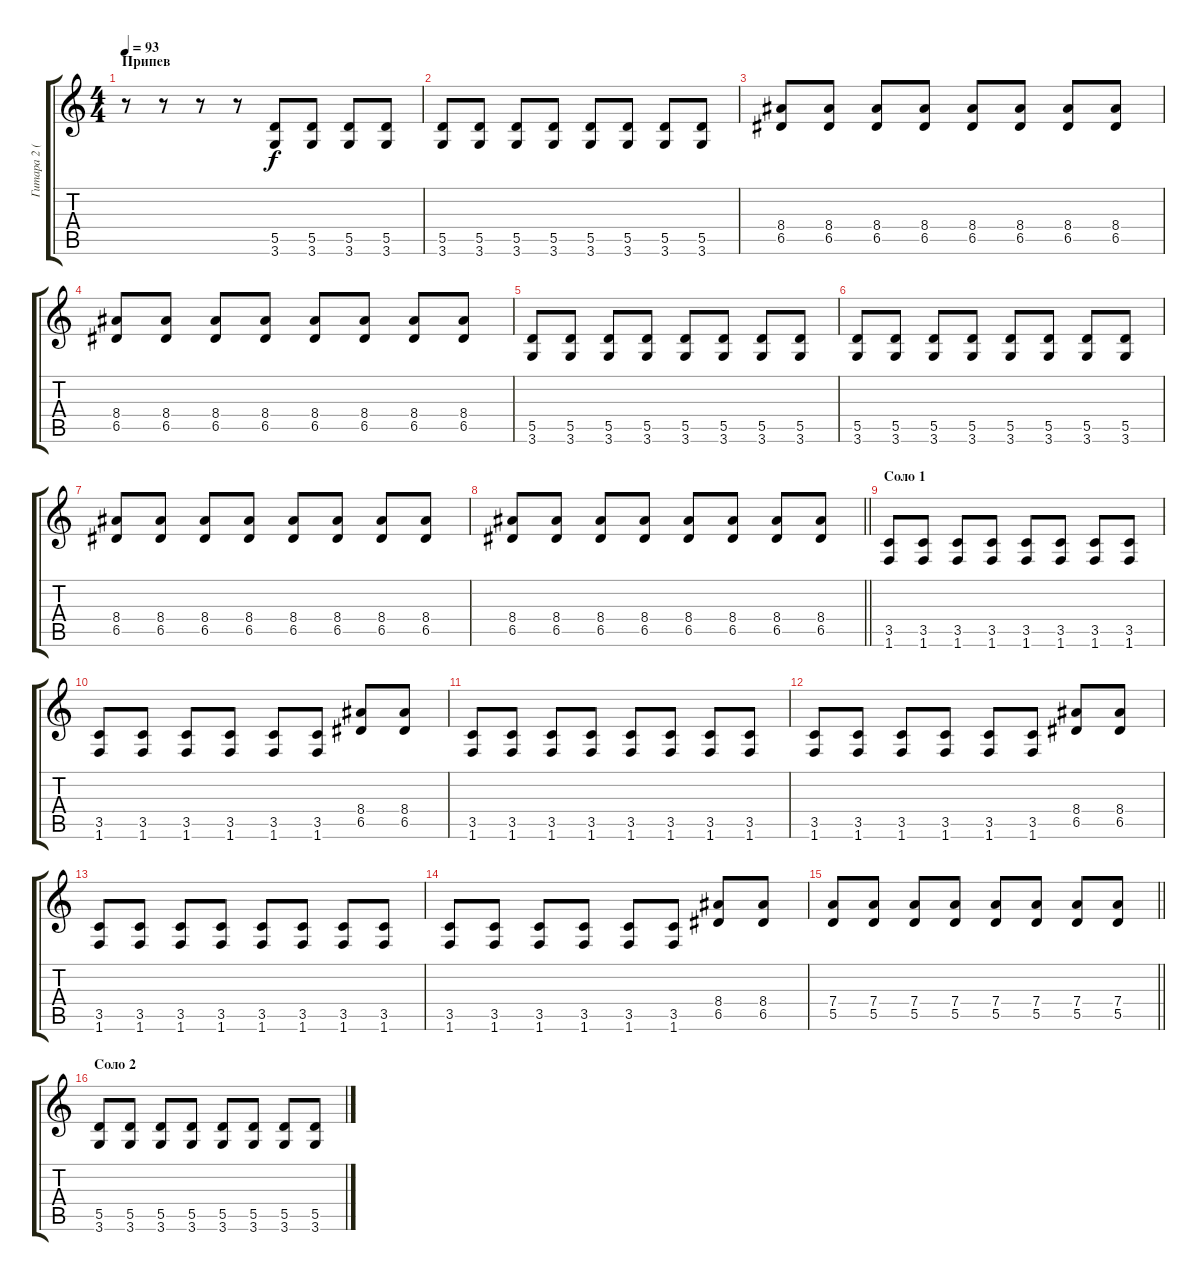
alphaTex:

\track ("Гитара 2 (ритм)" "Гитара 2 (") {instrument distortionguitar}
\staff {score tabs}
\tuning (E4 B3 G3 D3 A2 E2) {hide}
\ts (4 4)
\section ("" "Припев")
\tempo 93
\clef g2
\ks c
r.8{dy f volume 13} r.8 r.8 r.8 (5.5 3.6).8 (5.5 3.6).8 (5.5 3.6).8 (5.5 3.6).8 |
(5.5 3.6).8 (5.5 3.6).8 (5.5 3.6).8 (5.5 3.6).8 (5.5 3.6).8 (5.5 3.6).8 (5.5 3.6).8 (5.5 3.6).8 |
(8.4 6.5).8 (8.4 6.5).8 (8.4 6.5).8 (8.4 6.5).8 (8.4 6.5).8 (8.4 6.5).8 (8.4 6.5).8 (8.4 6.5).8 |
(8.4 6.5).8 (8.4 6.5).8 (8.4 6.5).8 (8.4 6.5).8 (8.4 6.5).8 (8.4 6.5).8 (8.4 6.5).8 (8.4 6.5).8 |
(5.5 3.6).8 (5.5 3.6).8 (5.5 3.6).8 (5.5 3.6).8 (5.5 3.6).8 (5.5 3.6).8 (5.5 3.6).8 (5.5 3.6).8 |
(5.5 3.6).8 (5.5 3.6).8 (5.5 3.6).8 (5.5 3.6).8 (5.5 3.6).8 (5.5 3.6).8 (5.5 3.6).8 (5.5 3.6).8 |
(8.4 6.5).8 (8.4 6.5).8 (8.4 6.5).8 (8.4 6.5).8 (8.4 6.5).8 (8.4 6.5).8 (8.4 6.5).8 (8.4 6.5).8 |
\barLineRight lightlight
(8.4 6.5).8 (8.4 6.5).8 (8.4 6.5).8 (8.4 6.5).8 (8.4 6.5).8 (8.4 6.5).8 (8.4 6.5).8 (8.4 6.5).8 |
\section ("" "Соло 1")
(3.5 1.6).8 (3.5 1.6).8 (3.5 1.6).8 (3.5 1.6).8 (3.5 1.6).8 (3.5 1.6).8 (3.5 1.6).8 (3.5 1.6).8 |
(3.5 1.6).8 (3.5 1.6).8 (3.5 1.6).8 (3.5 1.6).8 (3.5 1.6).8 (3.5 1.6).8 (8.4 6.5).8 (8.4 6.5).8 |
(3.5 1.6).8 (3.5 1.6).8 (3.5 1.6).8 (3.5 1.6).8 (3.5 1.6).8 (3.5 1.6).8 (3.5 1.6).8 (3.5 1.6).8 |
(3.5 1.6).8 (3.5 1.6).8 (3.5 1.6).8 (3.5 1.6).8 (3.5 1.6).8 (3.5 1.6).8 (8.4 6.5).8 (8.4 6.5).8 |
(3.5 1.6).8 (3.5 1.6).8 (3.5 1.6).8 (3.5 1.6).8 (3.5 1.6).8 (3.5 1.6).8 (3.5 1.6).8 (3.5 1.6).8 |
(3.5 1.6).8 (3.5 1.6).8 (3.5 1.6).8 (3.5 1.6).8 (3.5 1.6).8 (3.5 1.6).8 (8.4 6.5).8 (8.4 6.5).8 |
\barLineRight lightlight
(7.4 5.5).8 (7.4 5.5).8 (7.4 5.5).8 (7.4 5.5).8 (7.4 5.5).8 (7.4 5.5).8 (7.4 5.5).8 (7.4 5.5).8 |
\section ("" "Соло 2")
(5.5 3.6).8{volume 13} (5.5 3.6).8 (5.5 3.6).8 (5.5 3.6).8 (5.5 3.6).8 (5.5 3.6).8 (5.5 3.6).8 (5.5 3.6).8
